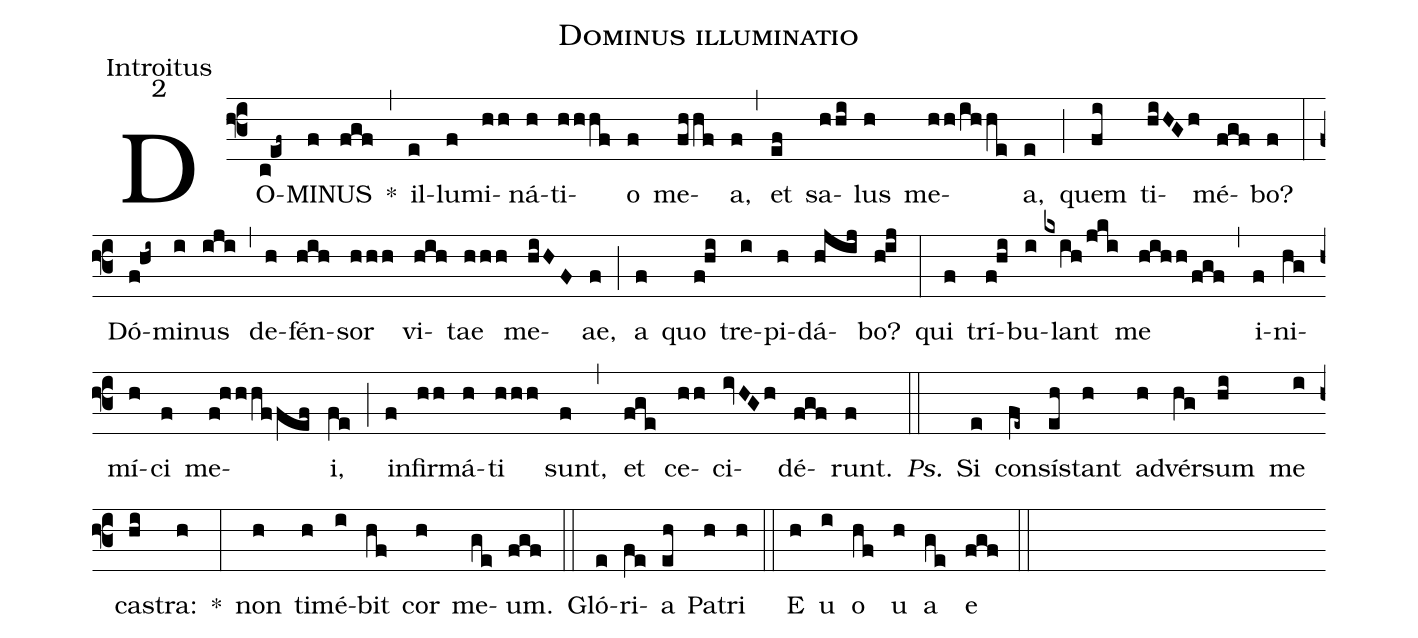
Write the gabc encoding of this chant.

name:Dominus illuminatio;
office-part:Introitus;
mode:2;
%%
(f3) DO(c!ef~)MI(f)NUS(fgf) *(,) il(e)lu(f)mi(hh)ná(h)ti(hhhf)o(f) me(fhhf)a,(f) (,) et(ef) sa(hhi)lus(h) me(hh/ihhe)a,(e) (;) quem(fi) ti(hiHGh)mé(fgf)bo?(f) (:) Dó(f!hi~)mi(i)nus(iji) (,) de(h)fén(hih)sor(hhh) vi(hih)tae(hhh) me(hiHF)ae,(f) (;) a(f) quo(f!hi) tre(i)pi(h)dá(hjij)bo?(h!ij) (:) qui(f) trí(f!hi)bu(i)lant(kxih/jki) me(hihh/fgf) (,) i(f)ni(hg)mí(h)ci(f) me(f!hhhf/fef)i,(fe) (;) in(f)fir(hh)má(h)ti(hhh) sunt,(f) (,) et(fge) ce(hh)ci(ivHGh)dé(fgf)runt.(f) <i>Ps.</i>(::) Si(e) con(fe~)sís(eh)tant(h) ad(h)vér(hg)sum(hi) me(i) cas(hi)tra:(h) *(:) non(h) ti(h)mé(i)bit(hf) cor(h) me(ge)um.(fgf) (::) Gló(e)ri(fe)a(eh) Pa(h)tri(h) (::) E(h) u(i) o(hf) u(h) a(ge) e(fgf) (::)
